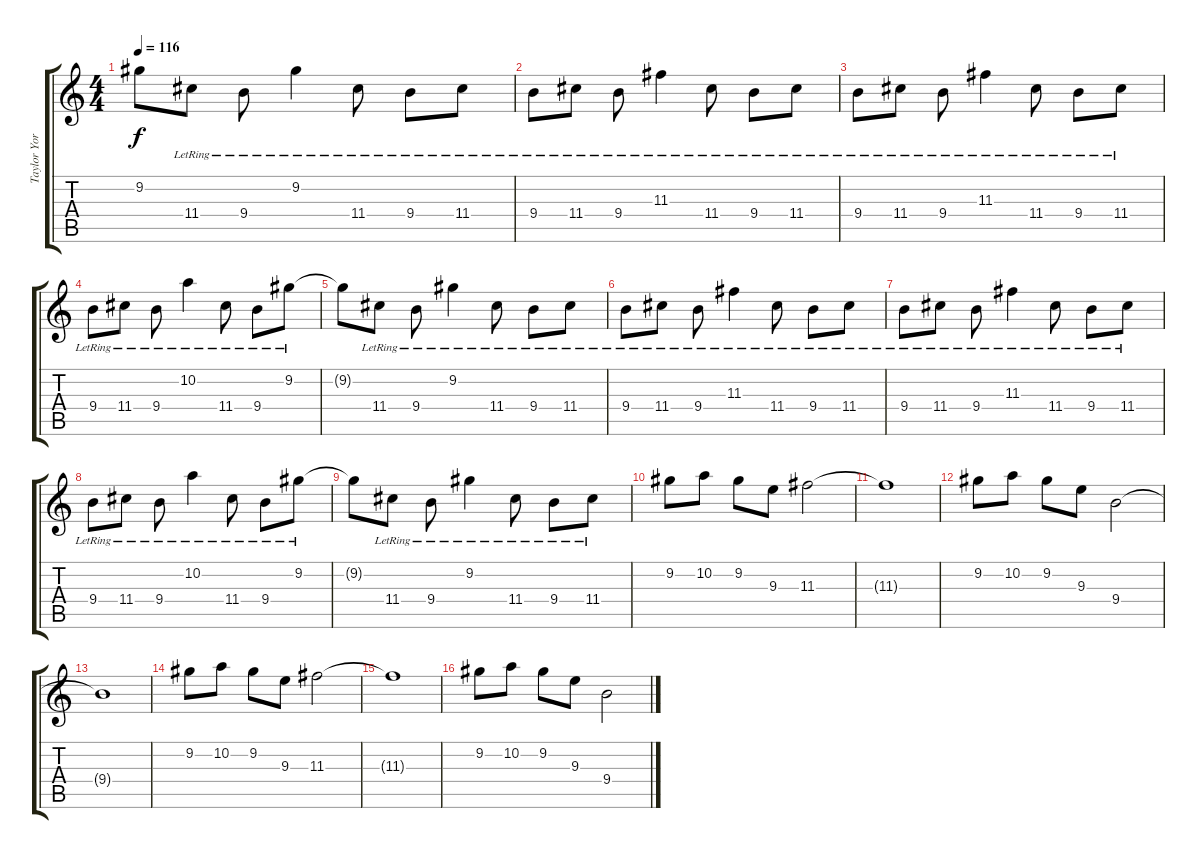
\track ("Taylor York" "Taylor Yor") {instrument electricguitarjazz}
\staff {score tabs}
\tuning (E4 B3 G3 D3 A2 E2) {hide}
\ts (4 4)
\tempo 116
\clef g2
\ks c
9.2{t}.8{dy f} 11.4{lr}.8 9.4{lr}.8 9.2{lr}.4 11.4{lr}.8 9.4{lr}.8 11.4{lr}.8 |
9.4{lr}.8 11.4{lr}.8 9.4{lr}.8 11.3{lr}.4 11.4{lr}.8 9.4{lr}.8 11.4{lr}.8 |
9.4{lr}.8 11.4{lr}.8 9.4{lr}.8 11.3{lr}.4 11.4{lr}.8 9.4{lr}.8 11.4{lr}.8 |
9.4{lr}.8 11.4{lr}.8 9.4{lr}.8 10.2{lr}.4 11.4{lr}.8 9.4{lr}.8 9.2{lr}.8 |
9.2{t}.8 11.4{lr}.8 9.4{lr}.8 9.2{lr}.4 11.4{lr}.8 9.4{lr}.8 11.4{lr}.8 |
9.4{lr}.8 11.4{lr}.8 9.4{lr}.8 11.3{lr}.4 11.4{lr}.8 9.4{lr}.8 11.4{lr}.8 |
9.4{lr}.8 11.4{lr}.8 9.4{lr}.8 11.3{lr}.4 11.4{lr}.8 9.4{lr}.8 11.4{lr}.8 |
9.4{lr}.8 11.4{lr}.8 9.4{lr}.8 10.2{lr}.4 11.4{lr}.8 9.4{lr}.8 9.2{lr}.8 |
9.2{t}.8 11.4{lr}.8 9.4{lr}.8 9.2{lr}.4 11.4{lr}.8 9.4{lr}.8 11.4{lr}.8 |
9.2.8{volume 13 instrument distortionguitar} 10.2.8 9.2.8 9.3.8 11.3.2 |
11.3{t}.1 |
9.2.8 10.2.8 9.2.8 9.3.8 9.4.2 |
9.4{t}.1 |
9.2.8 10.2.8 9.2.8 9.3.8 11.3.2 |
11.3{t}.1 |
9.2.8 10.2.8 9.2.8 9.3.8 9.4.2
